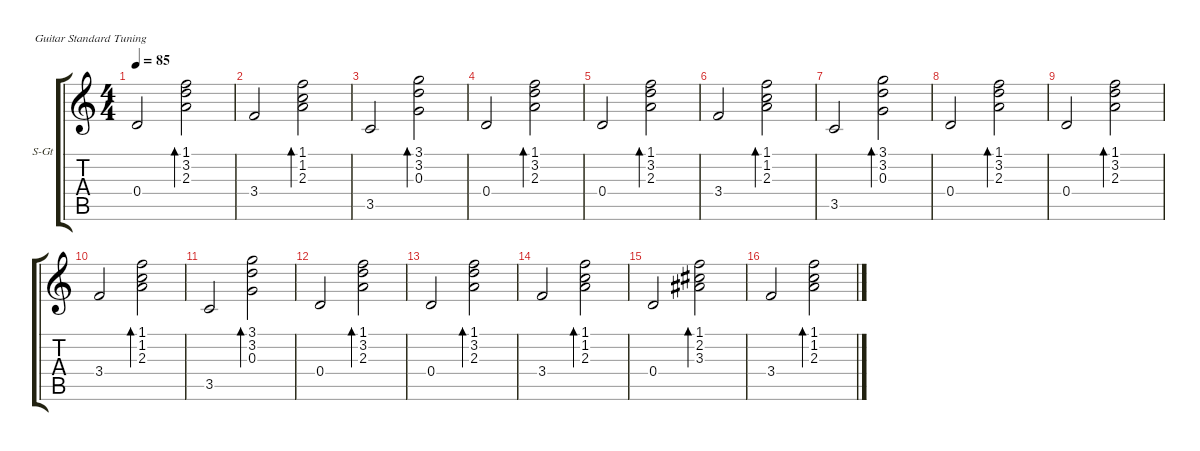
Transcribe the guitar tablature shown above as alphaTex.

\defaultSystemsLayout 4
\hideDynamics
\bracketExtendMode groupsimilarinstruments
\firstSystemTrackNameOrientation horizontal
\otherSystemsTrackNameOrientation horizontal
\track ("Steel Guitar" "S-Gt") {multiBarRest instrument acousticguitarsteel}
\staff {score tabs}
\tuning (E4 B3 G3 D3 A2 E2)
\ts (4 4)
\tempo 85
\clef g2
\ks c
0.4.2{dy mf instrument acousticguitarsteel} (2.3 3.2 1.1).2{bd 119} |
3.4.2 (2.3 1.2 1.1).2{bd 116} |
3.5.2 (0.3 3.2 3.1).2{bd 82} |
0.4.2 (2.3 3.2 1.1).2{bd 79} |
0.4.2 (2.3 3.2 1.1).2{bd 119} |
3.4.2 (2.3 1.2 1.1).2{bd 116} |
3.5.2 (0.3 3.2 3.1).2{bd 82} |
0.4.2 (2.3 3.2 1.1).2{bd 79} |
0.4.2 (2.3 3.2 1.1).2{bd 119} |
3.4.2 (2.3 1.2 1.1).2{bd 116} |
3.5.2 (0.3 3.2 3.1).2{bd 82} |
0.4.2 (2.3 3.2 1.1).2{bd 79} |
0.4.2 (2.3 3.2 1.1).2{bd 119} |
3.4.2 (2.3 1.2 1.1).2{bd 116} |
0.4.2 (3.3 1.1 2.2).2{bd 76} |
3.4.2 (2.3 1.2 1.1).2{bd 73}
